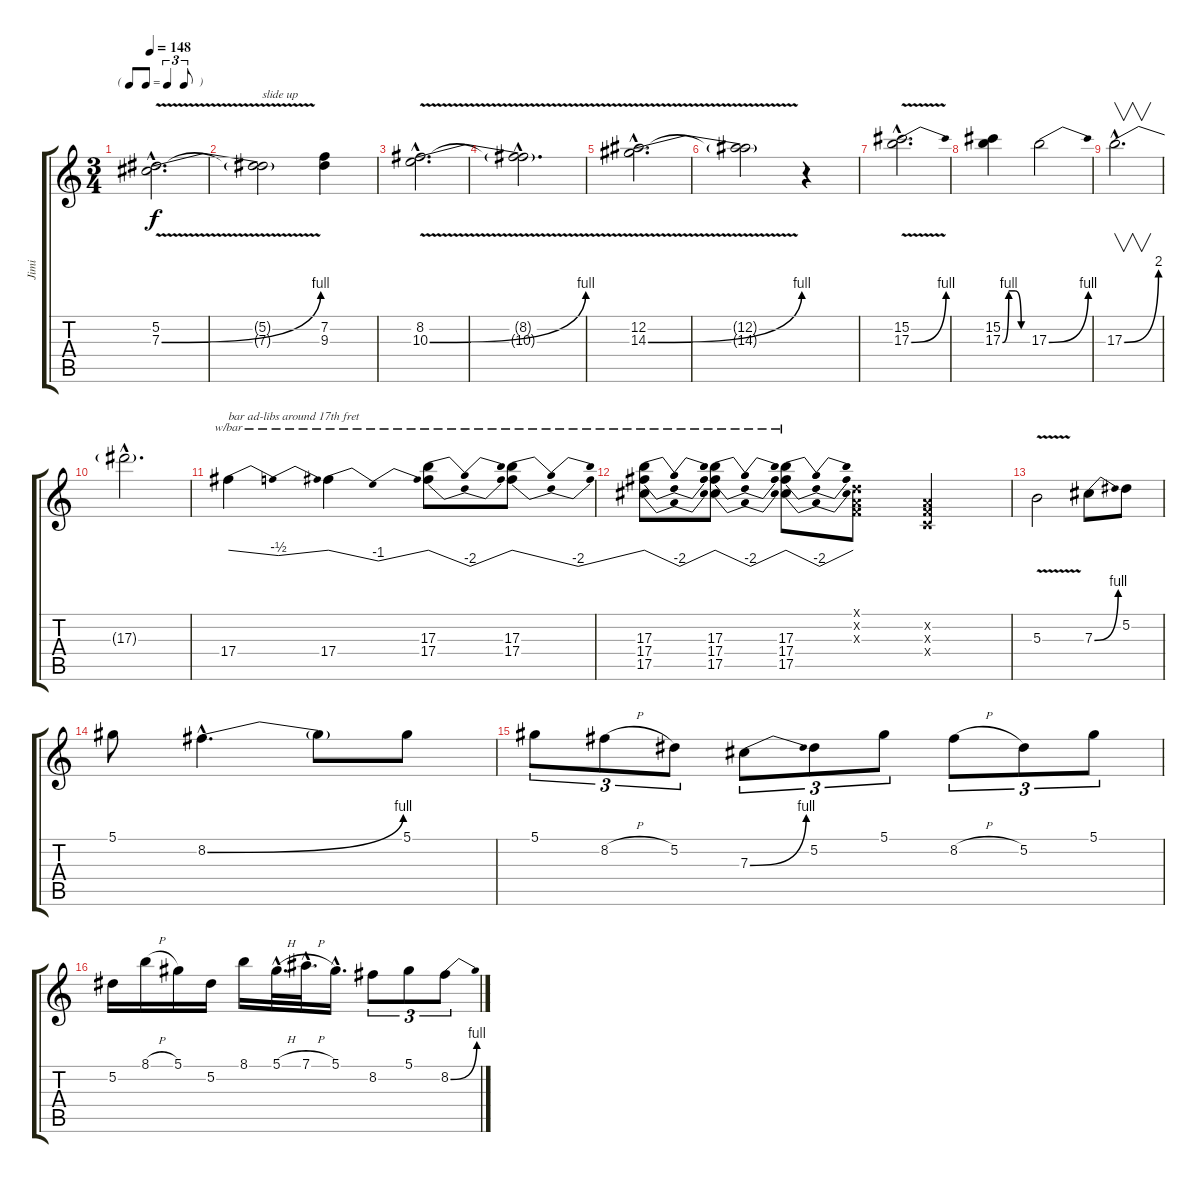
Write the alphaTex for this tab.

\track ("Jimi" "Jimi") {instrument distortionguitar}
\staff {score tabs}
\tuning (Eb4 Bb3 Gb3 Db3 Ab2 Eb2) {hide}
\ts (3 4)
\tf triplet8th
\tempo 148
\clef g2
\ks c
(5.2{v hac} 7.3{be (bend 0 0 60 4) v hac}).2{d dy f} |
(5.2{t} 7.3{t}).2{txt "slide up"} (7.2 9.3).4 |
(8.2{v hac} 10.3{be (bend 0 0 60 4) v hac}).2{d} |
(8.2{hac t} 10.3{hac t}).2{d} |
(12.2{v hac} 14.3{be (bend 0 0 60 4) v hac}).2{d} |
(12.2{t} 14.3{t}).2 r.4 |
(15.2{v hac} 17.3{be (bend 0 0 60 4) v hac}).2{d} |
(15.2 17.3{be (custom 0 0 15 4 30 4 45 0 60 0)}).4 17.3{be (bend 0 0 60 4)}.2 |
17.3{be (bend 0 0 60 8) hac}.2{v d} |
17.3{hac t}.2{d} |
17.4.4{tbe (dip default 0 0 30 -2 60 0) txt "bar ad-libs around 17th fret"} 17.4.4{tbe (dip default 0 0 30 -4 60 0)} (17.3 17.4).8{tbe (dip default 0 0 30 -8 60 0)} (17.3 17.4).8{tbe (dip default 0 0 30 -8 60 0)} |
(17.3 17.4 17.5).8{tbe (dip default 0 0 30 -8 60 0)} (17.3 17.4 17.5).8{tbe (dip default 0 0 30 -8 60 0)} (17.3 17.4 17.5).8{tbe (dip default 0 0 30 -8 60 0)} (-1.1{x} -1.2{x} -1.3{x}).8 (-1.2{x} -1.3{x} -1.4{x}).4 |
5.3{v}.2 7.3{be (bend 0 0 60 4)}.8 5.2.8 |
5.1.8 8.2{be (bend 0 0 60 4) hac}.4{d} 8.2{t}.8 5.1.8 |
5.1.8{tu (3 2)} 8.2{h}.8{tu (3 2)} 5.2.8{tu (3 2)} 7.3{be (bend 0 0 60 4)}.8{tu (3 2)} 5.2.8{tu (3 2)} 5.1.8{tu (3 2)} 8.2{h}.8{tu (3 2)} 5.2.8{tu (3 2)} 5.1.8{tu (3 2)} |
5.2.16 8.1{h}.16 5.1.16 5.2.16 8.1.16 5.1{h hac}.32{d} 7.1{h hac}.32{d} 5.1{hac}.16{d} 8.2.8{tu (3 2)} 5.1.8{tu (3 2)} 8.2{be (bend 0 0 60 4)}.8{tu (3 2)}
